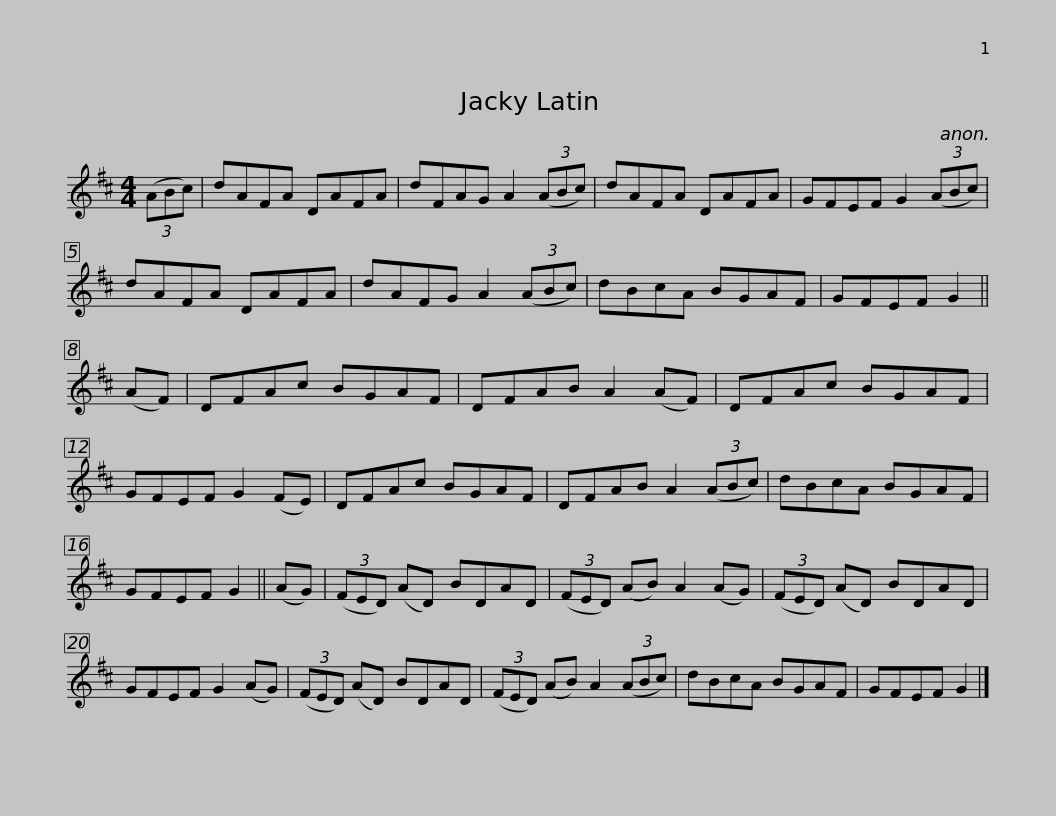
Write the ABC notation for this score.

X:1
L:1/8
M:4/4
I:linebreak $
K:D
V:1 treble
V:1
 (3(ABc) | dAFA DAFA | dFAG A2 (3(ABc) | dAFA DAFA | GFEF G2 (3(ABc) | %5
 dAFA DAFA |$ dAFG A2 (3(ABc) | dBcA BGAF | GFEF G2 || (AF) | %10
 DFAc BGAF | DFAB A2 (AF) |$ DFAc BGAF | GFEF G2 (FE) | DFAc BGAF | %15
 DFAB A2 (3(ABc) | dBcA BGAF | GFEF G2 ||$ (AG) | (3(FED) (AD) BDAD | %20
 (3(FED) (AB) A2 (AG) | (3(FED) (AD) BDAD | GFEF G2 (AG) | (3(FED) (AD) BDAD |$ (3(FED) (AB) A2 (3(ABc) | %25
 dBcA BGAF | GFEF G2 |] %27
